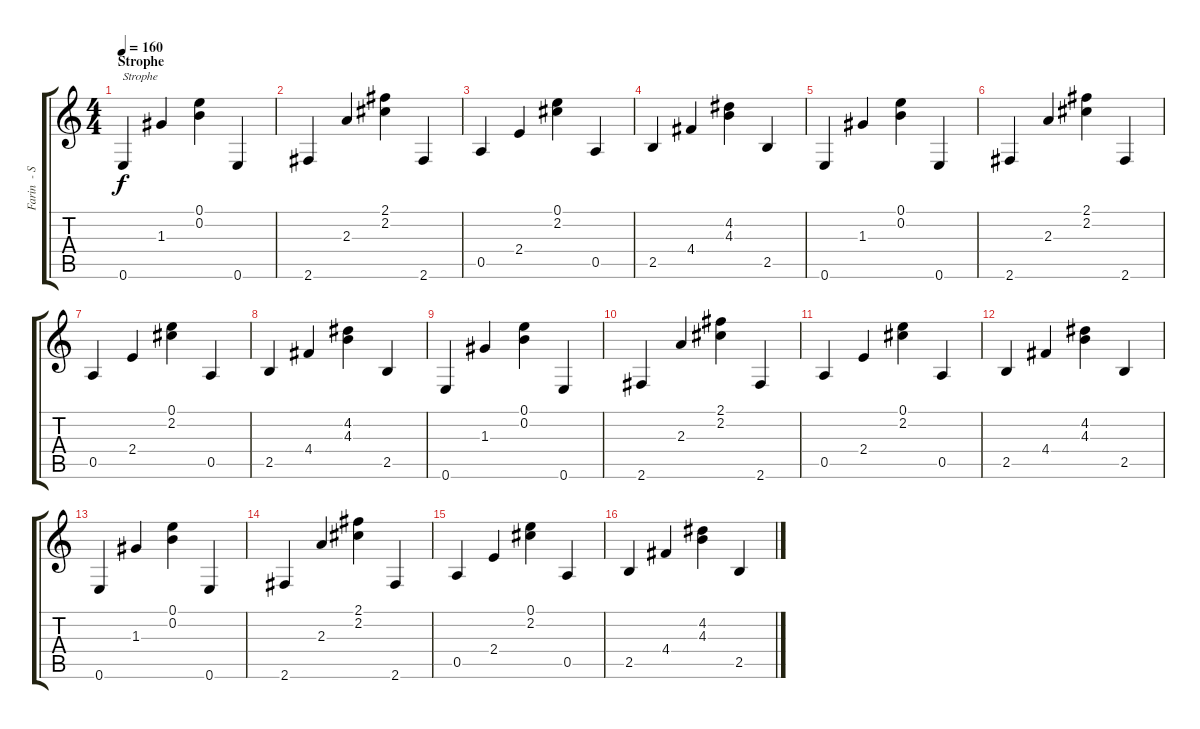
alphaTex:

\track ("Farin  - Semiacoustic" "Farin  - S") {instrument acousticguitarsteel}
\staff {score tabs}
\tuning (E4 B3 G3 D3 A2 E2) {hide}
\ts (4 4)
\section ("" "Strophe")
\tempo 160
\clef g2
\ks c
0.6.4{txt "Strophe" dy f} 1.3.4 (0.1 0.2).4 0.6.4 |
2.6.4 2.3.4 (2.1 2.2).4 2.6.4 |
0.5.4 2.4.4 (0.1 2.2).4 0.5.4 |
2.5.4 4.4.4 (4.2 4.3).4 2.5.4 |
0.6.4 1.3.4 (0.1 0.2).4 0.6.4 |
2.6.4 2.3.4 (2.1 2.2).4 2.6.4 |
0.5.4 2.4.4 (0.1 2.2).4 0.5.4 |
2.5.4 4.4.4 (4.2 4.3).4 2.5.4 |
0.6.4 1.3.4 (0.1 0.2).4 0.6.4 |
2.6.4 2.3.4 (2.1 2.2).4 2.6.4 |
0.5.4 2.4.4 (0.1 2.2).4 0.5.4 |
2.5.4 4.4.4 (4.2 4.3).4 2.5.4 |
0.6.4 1.3.4 (0.1 0.2).4 0.6.4 |
2.6.4 2.3.4 (2.1 2.2).4 2.6.4 |
0.5.4 2.4.4 (0.1 2.2).4 0.5.4 |
2.5.4 4.4.4 (4.2 4.3).4 2.5.4
